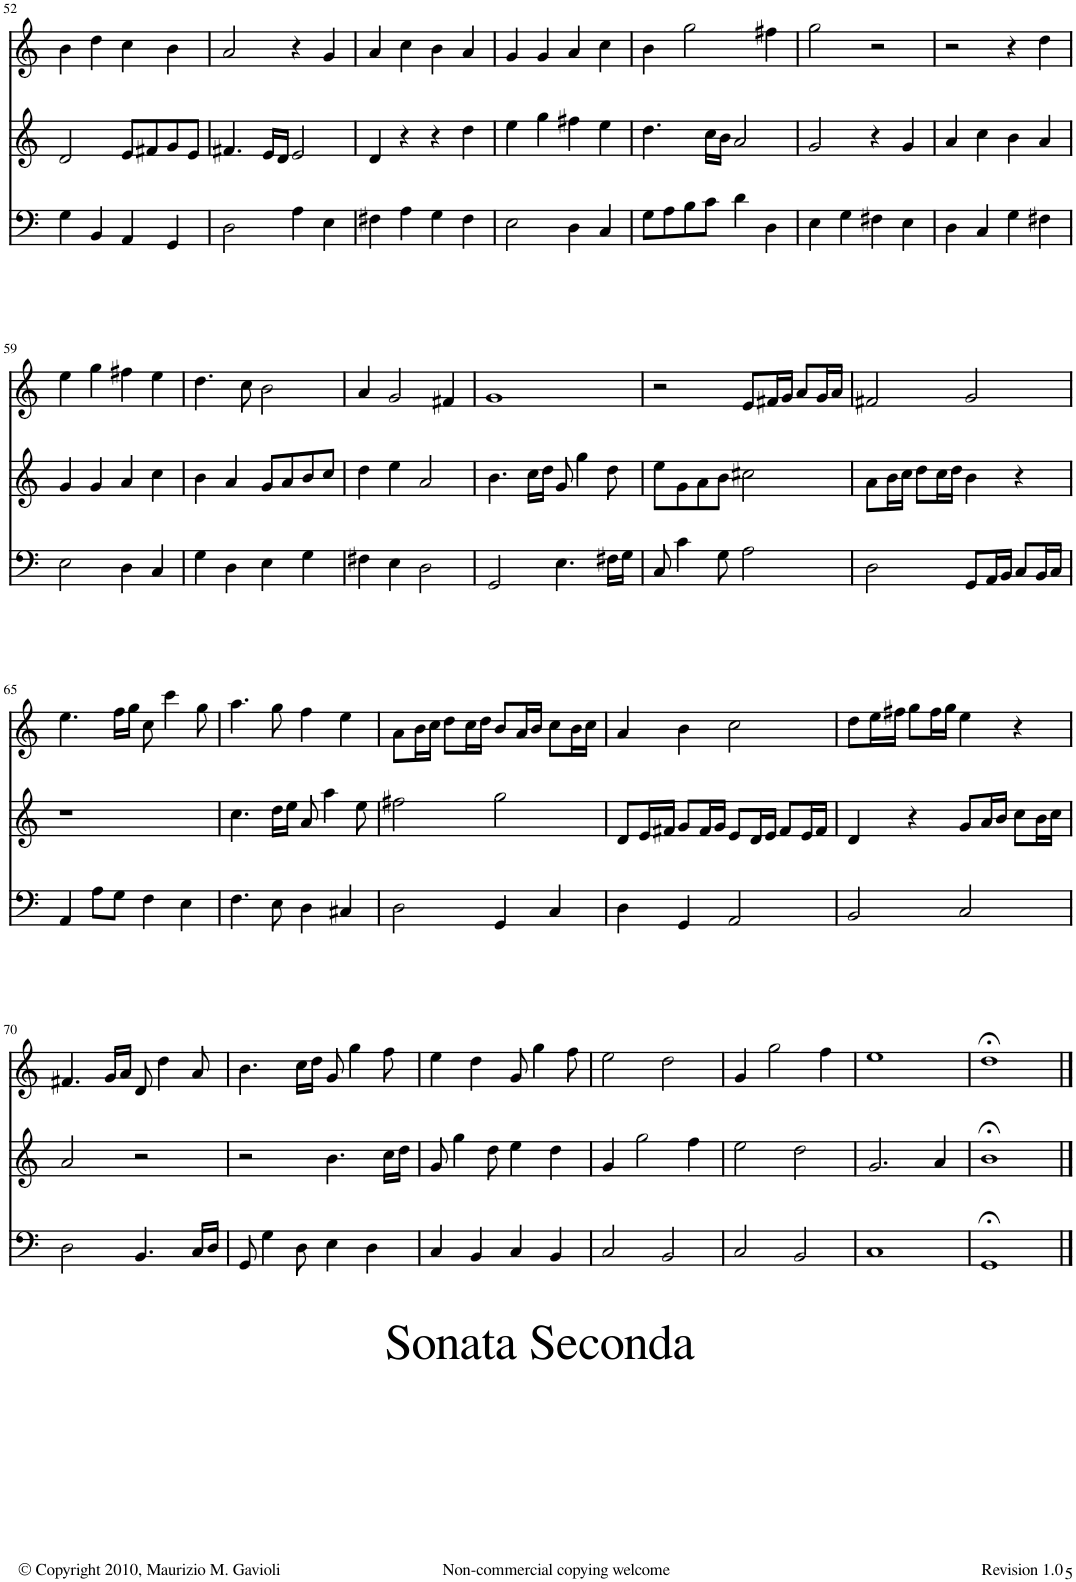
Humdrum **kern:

**kern	**kern	**kern
*part3	*part2	*part1
*staff3	*staff2	*staff1
*I"Basso	*I"Canto II	*I"Canto I
!!LO:PB:g=z
*clefF4	*clefG2	*clefG2
*k[]	*k[]	*k[]
*M4/4	*M4/4	*M4/4
*met(c)	*met(c)	*met(c)
=52	=52	=52
4G\	2d/	4b\
4BB/	.	4dd\
4AA/	8e/L	4cc\
.	8f#X/	.
4GG/	8g/	4b\
.	8e/J	.
=53	=53	=53
2D\	4.f#X/	2a/
.	16e/LL	.
.	16d/JJ	.
4A\	2e/	4r
4E\	.	4g/
=54	=54	=54
4F#X\	4d/	4a/
4A\	4r	4cc\
4G\	4r	4b\
4F#\	4dd\	4a/
=55	=55	=55
2E\	4ee\	4g/
.	4gg\	4g/
4D\	4ff#X\	4a/
4C/	4ee\	4cc\
=56	=56	=56
8G\L	4.dd\	4b\
8A\	.	.
8B\	.	2gg\
8c\J	16cc\LL	.
.	16b\JJ	.
4d\	2a/	.
4D\	.	4ff#X\
=57	=57	=57
4E\	2g/	2gg\
4G\	.	.
4F#X\	4r	2r
4E\	4g/	.
=58	=58	=58
4D\	4a/	2r
4C/	4cc\	.
4G\	4b\	4r
4F#X\	4a/	4dd\
!!LO:LB:g=z
=59	=59	=59
2E\	4g/	4ee\
.	4g/	4gg\
4D\	4a/	4ff#X\
4C/	4cc\	4ee\
=60	=60	=60
4G\	4b\	4.dd\
4D\	4a/	.
.	.	8cc\
4E\	8g/L	2b\
.	8a/	.
4G\	8b/	.
.	8cc/J	.
=61	=61	=61
4F#X\	4dd\	4a/
4E\	4ee\	2g/
2D\	2a/	.
.	.	4f#X/
=62	=62	=62
2GG/	4.b\	1g
.	16cc\LL	.
.	16dd\JJ	.
4.E\	8g/	.
.	4gg\	.
16F#X\LL	8dd\	.
16G\JJ	.	.
=63	=63	=63
8C/	8ee\L	2r
4c\	8g\	.
.	8a\	.
8G\	8b\J	.
2A\	2cc#X\	8e/L
.	.	16f#X/L
.	.	16g/JJ
.	.	8a/L
.	.	16g/L
.	.	16a/JJ
=64	=64	=64
2D\	8a\L	2f#X/
.	16b\L	.
.	16cc\JJ	.
.	8dd\L	.
.	16cc\L	.
.	16dd\JJ	.
8GG/L	4b\	2g/
16AA/L	.	.
16BB/JJ	.	.
8C/L	4r	.
16BB/L	.	.
16C/JJ	.	.
!!LO:LB:g=z
=65	=65	=65
4AA/	1r	4.ee\
8A\L	.	.
8G\J	.	16ff\LL
.	.	16gg\JJ
4F\	.	8cc\
.	.	4ccc\
4E\	.	.
.	.	8gg\
=66	=66	=66
4.F\	4.cc\	4.aa\
8E\	16dd\LL	8gg\
.	16ee\JJ	.
4D\	8a/	4ff\
.	4aa\	.
4C#X/	.	4ee\
.	8ee\	.
=67	=67	=67
2D\	2ff#X\	8a\L
.	.	16b\L
.	.	16cc\JJ
.	.	8dd\L
.	.	16cc\L
.	.	16dd\JJ
4GG/	2gg\	8b/L
.	.	16a/L
.	.	16b/JJ
4C/	.	8cc\L
.	.	16b\L
.	.	16cc\JJ
=68	=68	=68
4D\	8d/L	4a/
.	16e/L	.
.	16f#X/JJ	.
4GG/	8g/L	4b\
.	16f#/L	.
.	16g/JJ	.
2AA/	8e/L	2cc\
.	16d/L	.
.	16e/JJ	.
.	8f#/L	.
.	16e/L	.
.	16f#/JJ	.
=69	=69	=69
2BB/	4d/	8dd\L
.	.	16ee\L
.	.	16ff#X\JJ
.	4r	8gg\L
.	.	16ff#\L
.	.	16gg\JJ
2C/	8g/L	4ee\
.	16a/L	.
.	16b/JJ	.
.	8cc\L	4r
.	16b\L	.
.	16cc\JJ	.
!!LO:LB:g=z
=70	=70	=70
2D\	2a/	4.f#X/
.	.	16g/LL
.	.	16a/JJ
4.BB/	2r	8d/
.	.	4dd\
16C/LL	.	8a/
16D/JJ	.	.
=71	=71	=71
8GG/	2r	4.b\
4G\	.	.
8D\	.	16cc\LL
.	.	16dd\JJ
4E\	4.b\	8g/
.	.	4gg\
4D\	.	.
.	16cc\LL	8ff\
.	16dd\JJ	.
=72	=72	=72
4C/	8g/	4ee\
.	4gg\	.
4BB/	.	4dd\
.	8dd\	.
4C/	4ee\	8g/
.	.	4gg\
4BB/	4dd\	.
.	.	8ff\
=73	=73	=73
2C/	4g/	2ee\
.	2gg\	.
2BB/	.	2dd\
.	4ff\	.
=74	=74	=74
2C/	2ee\	4g/
.	.	2gg\
2BB/	2dd\	.
.	.	4ff\
=75	=75	=75
1C	2.g/	1ee
.	4a/	.
=76	=76	=76
1GG;<	1b;<	1dd;<
==	==	==
*-	*-	*-
